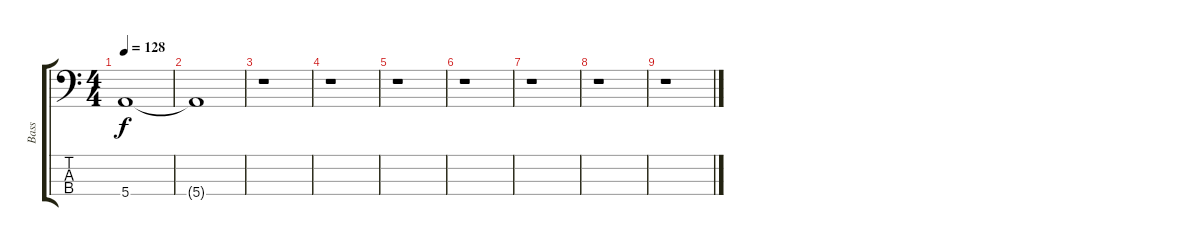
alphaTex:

\track ("Bass" "Bass") {instrument electricbasspick}
\staff {score tabs}
\tuning (G2 D2 A1 E1) {hide}
\ts (4 4)
\tempo 128
\clef f4
\ks c
5.4{t}.1{dy f} |
5.4{t}.1 |
r.1 |
r.1 |
r.1 |
r.1 |
r.1 |
r.1 |
r.1
